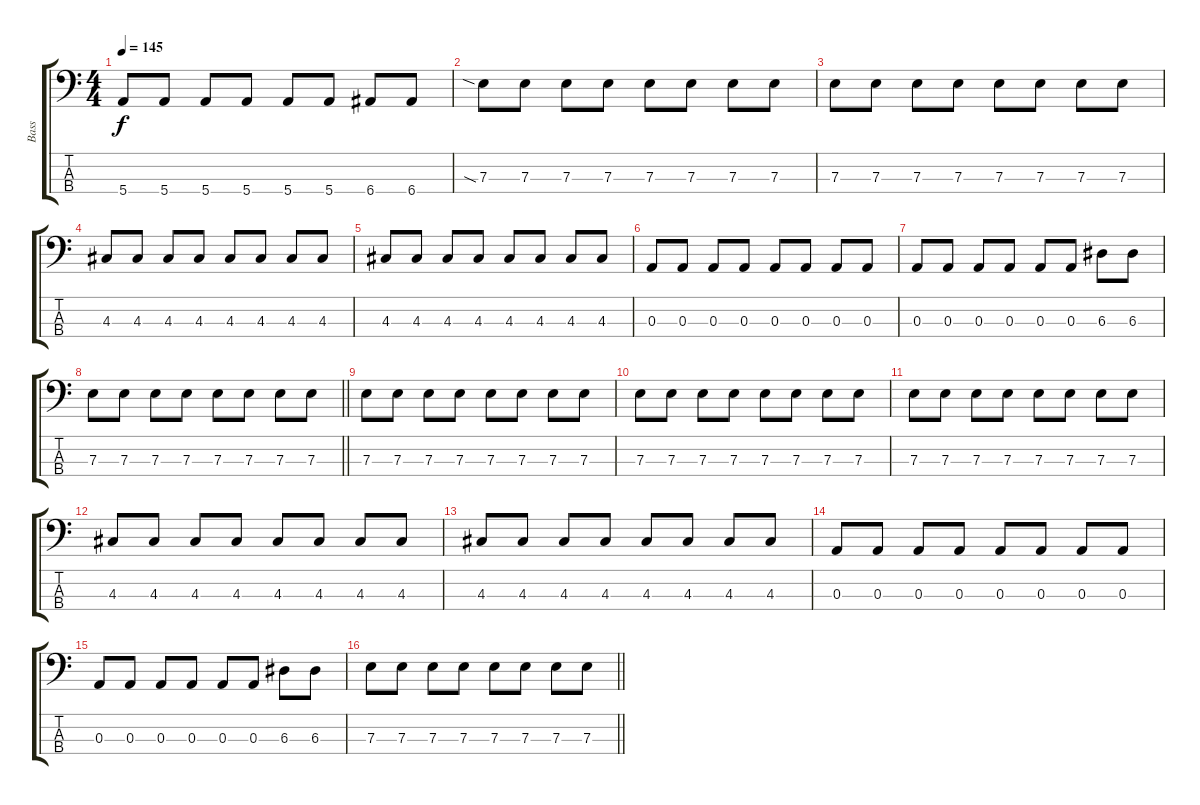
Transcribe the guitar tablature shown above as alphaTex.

\track ("Bass" "Bass") {instrument electricbassfinger}
\staff {score tabs}
\tuning (G2 D2 A1 E1) {hide}
\ts (4 4)
\tempo 145
\clef f4
\ks c
5.4.8{dy f} 5.4.8 5.4.8 5.4.8 5.4.8 5.4.8 6.4.8 6.4.8 |
7.3{sia}.8 7.3.8 7.3.8 7.3.8 7.3.8 7.3.8 7.3.8 7.3.8 |
7.3.8 7.3.8 7.3.8 7.3.8 7.3.8 7.3.8 7.3.8 7.3.8 |
4.3.8 4.3.8 4.3.8 4.3.8 4.3.8 4.3.8 4.3.8 4.3.8 |
4.3.8 4.3.8 4.3.8 4.3.8 4.3.8 4.3.8 4.3.8 4.3.8 |
0.3.8 0.3.8 0.3.8 0.3.8 0.3.8 0.3.8 0.3.8 0.3.8 |
0.3.8 0.3.8 0.3.8 0.3.8 0.3.8 0.3.8 6.3.8 6.3.8 |
\barLineRight lightlight
7.3.8 7.3.8 7.3.8 7.3.8 7.3.8 7.3.8 7.3.8 7.3.8 |
7.3.8 7.3.8 7.3.8 7.3.8 7.3.8 7.3.8 7.3.8 7.3.8 |
7.3.8 7.3.8 7.3.8 7.3.8 7.3.8 7.3.8 7.3.8 7.3.8 |
7.3.8 7.3.8 7.3.8 7.3.8 7.3.8 7.3.8 7.3.8 7.3.8 |
4.3.8 4.3.8 4.3.8 4.3.8 4.3.8 4.3.8 4.3.8 4.3.8 |
4.3.8 4.3.8 4.3.8 4.3.8 4.3.8 4.3.8 4.3.8 4.3.8 |
0.3.8 0.3.8 0.3.8 0.3.8 0.3.8 0.3.8 0.3.8 0.3.8 |
0.3.8 0.3.8 0.3.8 0.3.8 0.3.8 0.3.8 6.3.8 6.3.8 |
\barLineRight lightlight
7.3.8 7.3.8 7.3.8 7.3.8 7.3.8 7.3.8 7.3.8 7.3.8
